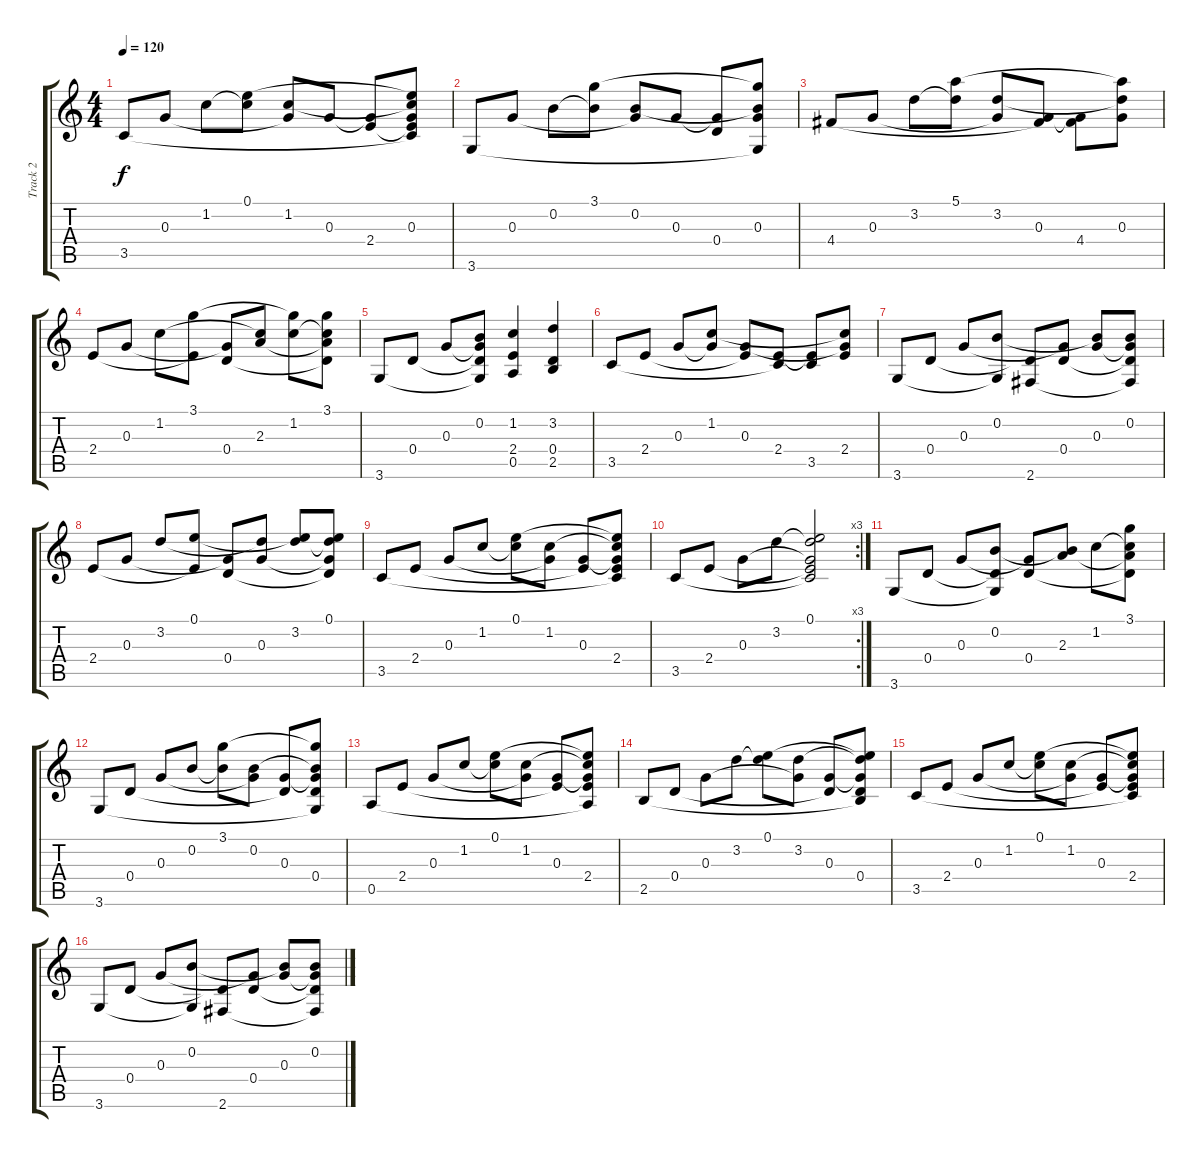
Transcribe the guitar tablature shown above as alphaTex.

\track ("Track 2" "Track 2") {instrument acousticguitarnylon}
\staff {score tabs}
\tuning (E4 B3 G3 D3 A2 E2) {hide}
\ts (4 4)
\tempo 120
\clef g2
\ks c
3.5.8{dy f} 0.3.8 1.2.8 (0.1 1.2{t}).8 (1.2 0.3{t}).8 0.3.8 (0.3{t} 2.4).8 (0.1{t} 1.2{t} 0.3 2.4{t} 3.5{t}).8 |
3.6.8 0.3.8 0.2.8 (3.1 0.2{t}).8 (0.2 0.3{t}).8 0.3.8 (0.3{t} 0.4).8 (3.1{t} 0.2{t} 0.3 3.6{t}).8 |
4.4.8 0.3.8 3.2.8 (5.1 3.2{t}).8 (3.2 0.3{t}).8 (0.3 4.4{t}).8 (0.3{t} 4.4).8 (5.1{t} 3.2{t} 0.3).8 |
2.4.8 0.3.8 1.2.8 (3.1 2.4{t}).8 (0.3{t} 0.4).8 (1.2{t} 2.3).8 (3.1{t} 1.2).8 (3.1 1.2{t} 2.3{t} 0.4{t}).8 |
3.6.8 0.4.8 0.3.8 (0.2 0.3{t} 0.4{t} 3.6{t}).8 (1.2 2.4 0.5).4 (3.2 0.4 2.5).4 |
3.5.8 2.4.8 0.3.8 (1.2 0.3{t}).8 (0.3 2.4{t}).8 (2.4 3.5{t}).8 (2.4{t} 3.5).8 (1.2{t} 0.3{t} 2.4).8 |
3.6.8 0.4.8 0.3.8 (0.2 3.6{t}).8 (0.4{t} 2.6).8 (0.3{t} 0.4).8 (0.2{t} 0.3).8 (0.2 0.3{t} 0.4{t} 2.6{t}).8 |
2.4.8 0.3.8 3.2.8 (0.1 2.4{t}).8 (0.3{t} 0.4).8 (3.2{t} 0.3).8 (0.1{t} 3.2).8 (0.1 3.2{t} 0.3{t} 0.4{t}).8 |
3.5.8 2.4.8 0.3.8 1.2.8 (0.1 1.2{t}).8 (1.2 0.3{t}).8 (0.3 2.4{t}).8 (0.1{t} 1.2{t} 0.3{t} 2.4 3.5{t}).8 |
\rc 3
3.5.8 2.4.8 0.3.8 3.2.8 (0.1 3.2{t} 0.3{t} 2.4{t} 3.5{t}).2 |
3.6.8 0.4.8 0.3.8 (0.2 0.4{t} 3.6{t}).8 (0.3{t} 0.4).8 (0.2{t} 2.3).8 1.2.8 (3.1 1.2{t} 2.3{t} 0.4{t}).8 |
3.6.8 0.4.8 0.3.8 0.2.8 (3.1 0.2{t}).8 (0.2 0.3{t}).8 (0.3 0.4{t}).8 (3.1{t} 0.2{t} 0.3{t} 0.4 3.6{t}).8 |
0.5.8 2.4.8 0.3.8 1.2.8 (0.1 1.2{t}).8 (1.2 0.3{t}).8 (0.3 2.4{t}).8 (0.1{t} 1.2{t} 0.3{t} 2.4 0.5{t}).8 |
2.5.8 0.4.8 0.3.8 3.2.8 (0.1 3.2{t}).8 (3.2 0.3{t}).8 (0.3 0.4{t}).8 (0.1{t} 3.2{t} 0.3{t} 0.4 2.5{t}).8 |
3.5.8 2.4.8 0.3.8 1.2.8 (0.1 1.2{t}).8 (1.2 0.3{t}).8 (0.3 2.4{t}).8 (0.1{t} 1.2{t} 0.3{t} 2.4 3.5{t}).8 |
3.6.8 0.4.8 0.3.8 (0.2 3.6{t}).8 (0.4{t} 2.6).8 (0.3{t} 0.4).8 (0.2{t} 0.3).8 (0.2 0.3{t} 0.4{t} 2.6{t}).8
